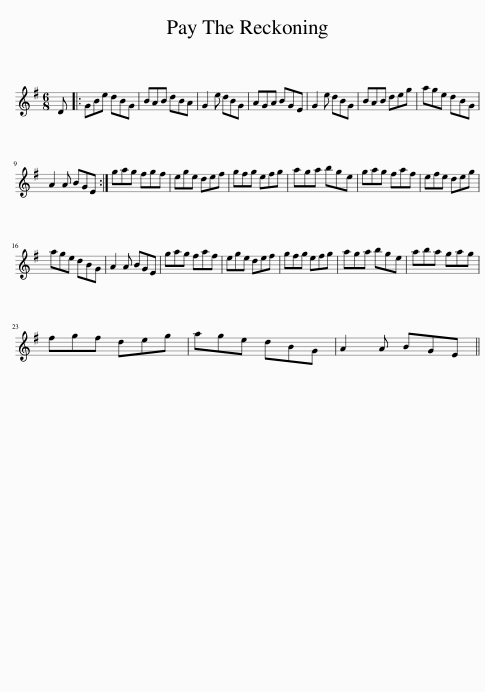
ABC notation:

X:1
L:1/8
M:6/8
I:linebreak $
K:G
V:1 treble
V:1
 D |: GBe dBG | BAB dBA | G2 e dBG | AGA BGE | %5
 G2 e dBG | BAB deg | age dBG |$ A2 A BGE :| gag fgf | %10
 ege def | gfg efg | aga bge | gag faf | efe deg |$ %15
 age dBG | A2 A BGE | gag faf | ege def | gfg efg | %20
 aga bge | aba gag |$ fgf deg | age dBG | A2 A BGE || %25
